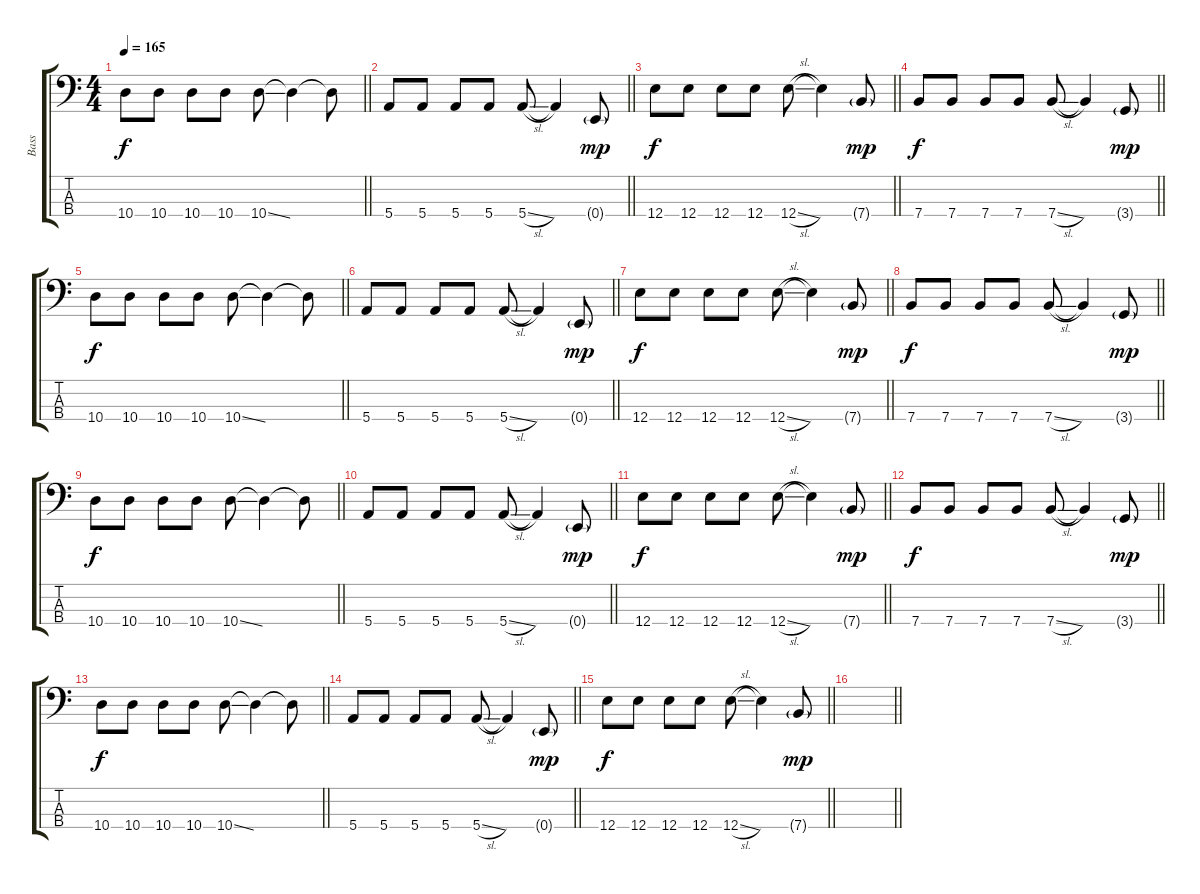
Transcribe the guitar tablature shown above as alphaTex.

\track ("Bass" "Bass") {instrument electricbassfinger}
\staff {score tabs}
\tuning (G2 D2 A1 E1) {hide}
\ts (4 4)
\tempo 165
\clef f4
\barLineRight lightlight
\ks c
10.4.8{dy f} 10.4.8 10.4.8 10.4.8 10.4{ss}.8 10.4{t}.4 10.4{t}.8 |
\barLineRight lightlight
5.4.8 5.4.8 5.4.8 5.4.8 5.4{sl}.8 5.4{t}.4 0.4{g}.8{dy mp} |
\barLineRight lightlight
12.4.8{dy f} 12.4.8 12.4.8 12.4.8 12.4{sl}.8 12.4{t}.4 7.4{g}.8{dy mp} |
\barLineRight lightlight
7.4.8{dy f} 7.4.8 7.4.8 7.4.8 7.4{sl}.8 7.4{t}.4 3.4{g}.8{dy mp} |
\barLineRight lightlight
10.4.8{dy f} 10.4.8 10.4.8 10.4.8 10.4{ss}.8 10.4{t}.4 10.4{t}.8 |
\barLineRight lightlight
5.4.8 5.4.8 5.4.8 5.4.8 5.4{sl}.8 5.4{t}.4 0.4{g}.8{dy mp} |
\barLineRight lightlight
12.4.8{dy f} 12.4.8 12.4.8 12.4.8 12.4{sl}.8 12.4{t}.4 7.4{g}.8{dy mp} |
\barLineRight lightlight
7.4.8{dy f} 7.4.8 7.4.8 7.4.8 7.4{sl}.8 7.4{t}.4 3.4{g}.8{dy mp} |
\barLineRight lightlight
10.4.8{dy f} 10.4.8 10.4.8 10.4.8 10.4{ss}.8 10.4{t}.4 10.4{t}.8 |
\barLineRight lightlight
5.4.8 5.4.8 5.4.8 5.4.8 5.4{sl}.8 5.4{t}.4 0.4{g}.8{dy mp} |
\barLineRight lightlight
12.4.8{dy f} 12.4.8 12.4.8 12.4.8 12.4{sl}.8 12.4{t}.4 7.4{g}.8{dy mp} |
\barLineRight lightlight
7.4.8{dy f} 7.4.8 7.4.8 7.4.8 7.4{sl}.8 7.4{t}.4 3.4{g}.8{dy mp} |
\barLineRight lightlight
10.4.8{dy f} 10.4.8 10.4.8 10.4.8 10.4{ss}.8 10.4{t}.4 10.4{t}.8 |
\barLineRight lightlight
5.4.8 5.4.8 5.4.8 5.4.8 5.4{sl}.8 5.4{t}.4 0.4{g}.8{dy mp} |
\barLineRight lightlight
12.4.8{dy f} 12.4.8 12.4.8 12.4.8 12.4{sl}.8 12.4{t}.4 7.4{g}.8{dy mp} |
\barLineRight lightlight
